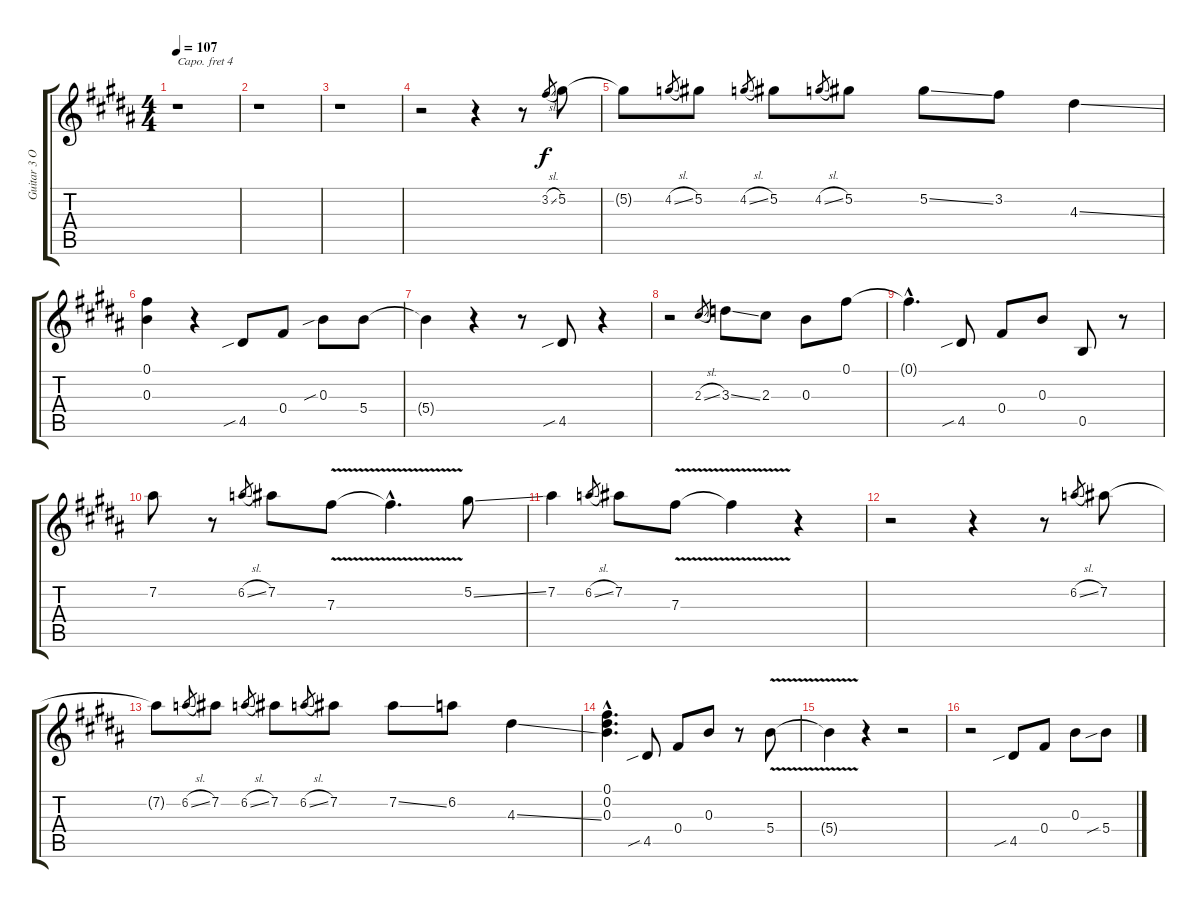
\track ("Guitar 3 Open G/Capo4" "Guitar 3 O") {instrument distortionguitar}
\staff {score tabs}
\capo 4
\tuning (D4 B3 G3 D3 G2 D2) {hide}
\ts (4 4)
\tempo 107
\clef g2
\ks b
r.1{dy f instrument distortionguitar} |
r.1 |
r.1 |
r.2 r.4 r.8 3.2{sl}.8{gr} 5.2.8 |
5.2{t}.8 4.2{sl}.8{gr} 5.2.8 4.2{sl}.8{gr} 5.2.8 4.2{sl}.8{gr} 5.2.8 5.2{ss}.8 3.2.8 4.3{ss}.4 |
(0.1 0.3).4 r.4 4.5{sib}.8 0.4.8 0.3{sib}.8 5.4.8 |
5.4{t}.4 r.4 r.8 4.5{sib}.8 r.4 |
r.2 2.3{sl}.8{gr} 3.3{ss}.8 2.3.8 0.3.8 0.1.8 |
0.1{hac t}.4{d} 4.5{sib}.8 0.4.8 0.3.8 0.5.8 r.8 |
7.2.8 r.8 6.2{sl}.8{gr} 7.2.8 7.3{v}.8 7.3{hac t}.4{d} 5.2{ss}.8 |
7.2.4 6.2{sl}.8{gr} 7.2.8 7.3{v}.8 7.3{t}.4 r.4 |
r.2 r.4 r.8 6.2{sl}.8{gr} 7.2.8 |
7.2{t}.8 6.2{sl}.8{gr} 7.2.8 6.2{sl}.8{gr} 7.2.8 6.2{sl}.8{gr} 7.2.8 7.2{ss}.8 6.2.8 4.3{ss}.4 |
(0.1{hac} 0.2{hac} 0.3{hac}).4{d} 4.5{sib}.8 0.4.8 0.3.8 r.8 5.4{v}.8 |
5.4{t}.4 r.4 r.2 |
r.2 4.5{sib}.8 0.4.8 0.3.8 5.4{sib}.8
